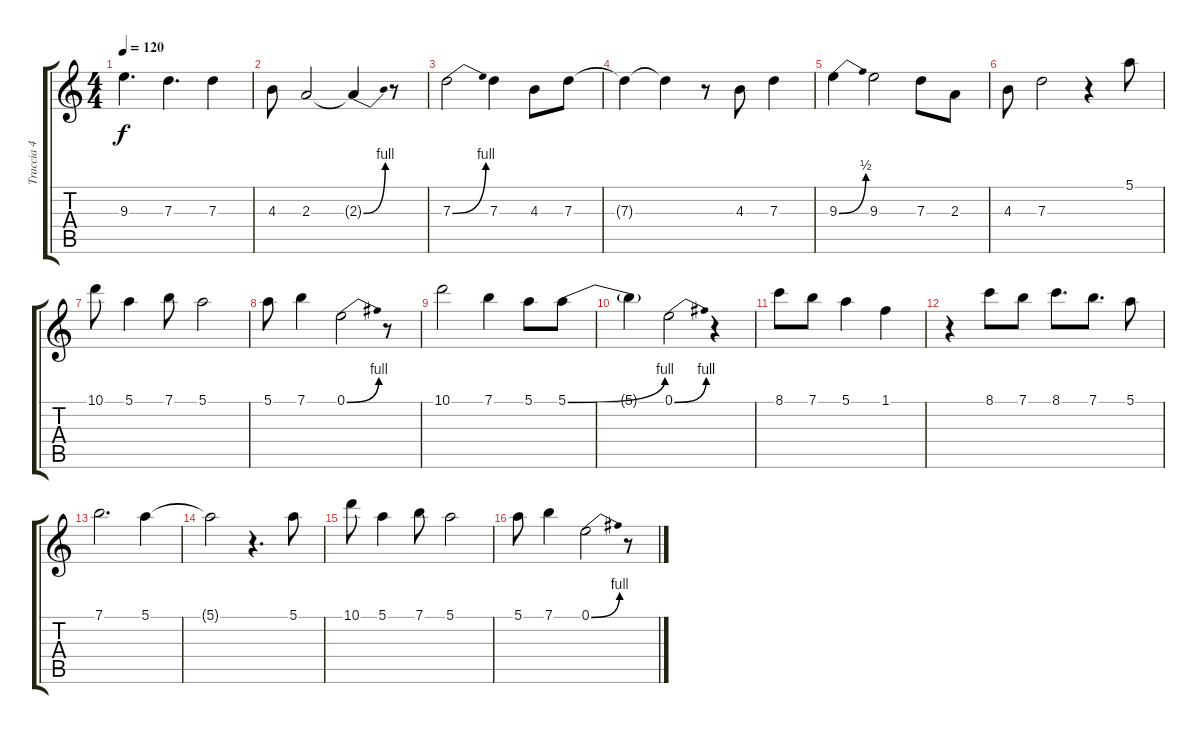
\track ("Traccia 4" "Traccia 4") {instrument contrabass}
\staff {score tabs}
\tuning (E4 B3 G3 D3 A2 E2) {hide}
\ts (4 4)
\tempo 120
\clef g2
\ks c
9.3.4{d dy f} 7.3.4{d} 7.3.4 |
4.3.8 2.3.2 2.3{be (bend 0 0 60 4) t}.4 r.8 |
7.3{be (bend 0 0 60 4)}.2 7.3.4 4.3.8 7.3.8 |
7.3{t}.4 7.3{t}.4 r.8 4.3.8 7.3.4 |
9.3{be (bend 0 0 60 2)}.4 9.3.2 7.3.8 2.3.8 |
4.3.8 7.3.2 r.4 5.1.8 |
10.1.8 5.1.4 7.1.8 5.1.2 |
5.1.8 7.1.4 0.1{be (bend 0 0 60 4)}.2 r.8 |
10.1.2 7.1.4 5.1.8 5.1{be (bend 0 0 60 4)}.8 |
5.1{t}.4 0.1{be (bend 0 0 60 4)}.2 r.4 |
8.1.8 7.1.8 5.1.4 1.1.4 |
r.4 8.1.8 7.1.8 8.1.8{d} 7.1.8{d} 5.1.8 |
7.1.2{d} 5.1.4 |
5.1{t}.2 r.4{d} 5.1.8 |
10.1.8 5.1.4 7.1.8 5.1.2 |
5.1.8 7.1.4 0.1{be (bend 0 0 60 4)}.2 r.8
